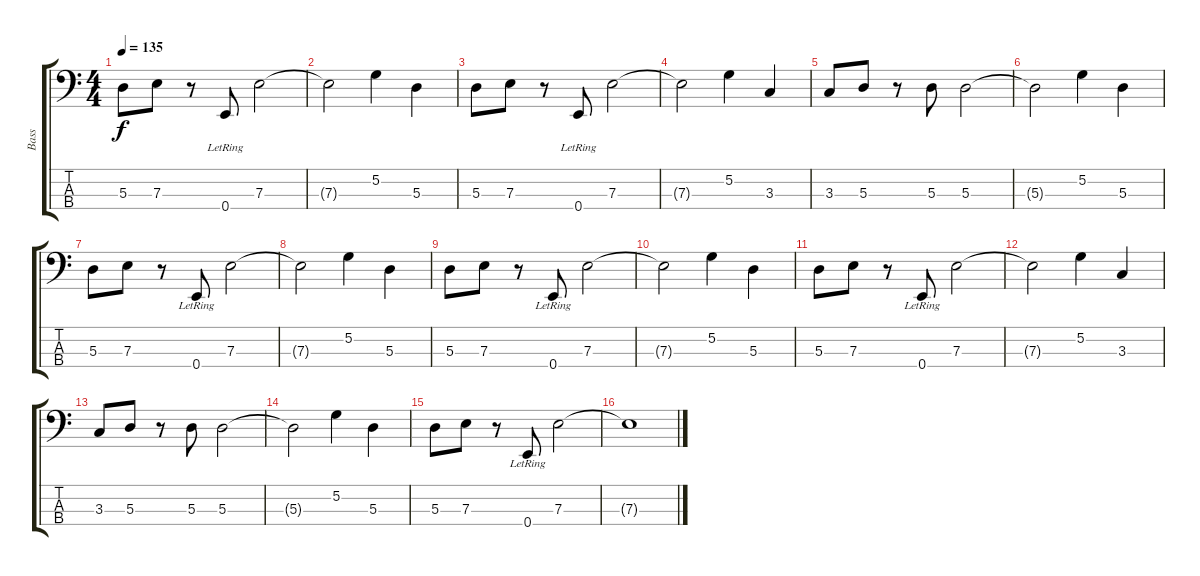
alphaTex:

\track ("Bass" "Bass") {instrument electricbassfinger}
\staff {score tabs}
\tuning (G2 D2 A1 E1) {hide}
\ts (4 4)
\tempo 135
\clef f4
\ks c
5.3.8{dy f} 7.3.8 r.8 0.4{lr}.8 7.3.2 |
7.3{t}.2 5.2.4 5.3.4 |
5.3.8 7.3.8 r.8 0.4{lr}.8 7.3.2 |
7.3{t}.2 5.2.4 3.3.4 |
3.3.8 5.3.8 r.8 5.3.8 5.3.2 |
5.3{t}.2 5.2.4 5.3.4 |
5.3.8 7.3.8 r.8 0.4{lr}.8 7.3.2 |
7.3{t}.2 5.2.4 5.3.4 |
5.3.8 7.3.8 r.8 0.4{lr}.8 7.3.2 |
7.3{t}.2 5.2.4 5.3.4 |
5.3.8 7.3.8 r.8 0.4{lr}.8 7.3.2 |
7.3{t}.2 5.2.4 3.3.4 |
3.3.8 5.3.8 r.8 5.3.8 5.3.2 |
5.3{t}.2 5.2.4 5.3.4 |
5.3.8 7.3.8 r.8 0.4{lr}.8 7.3.2 |
7.3{t}.1
